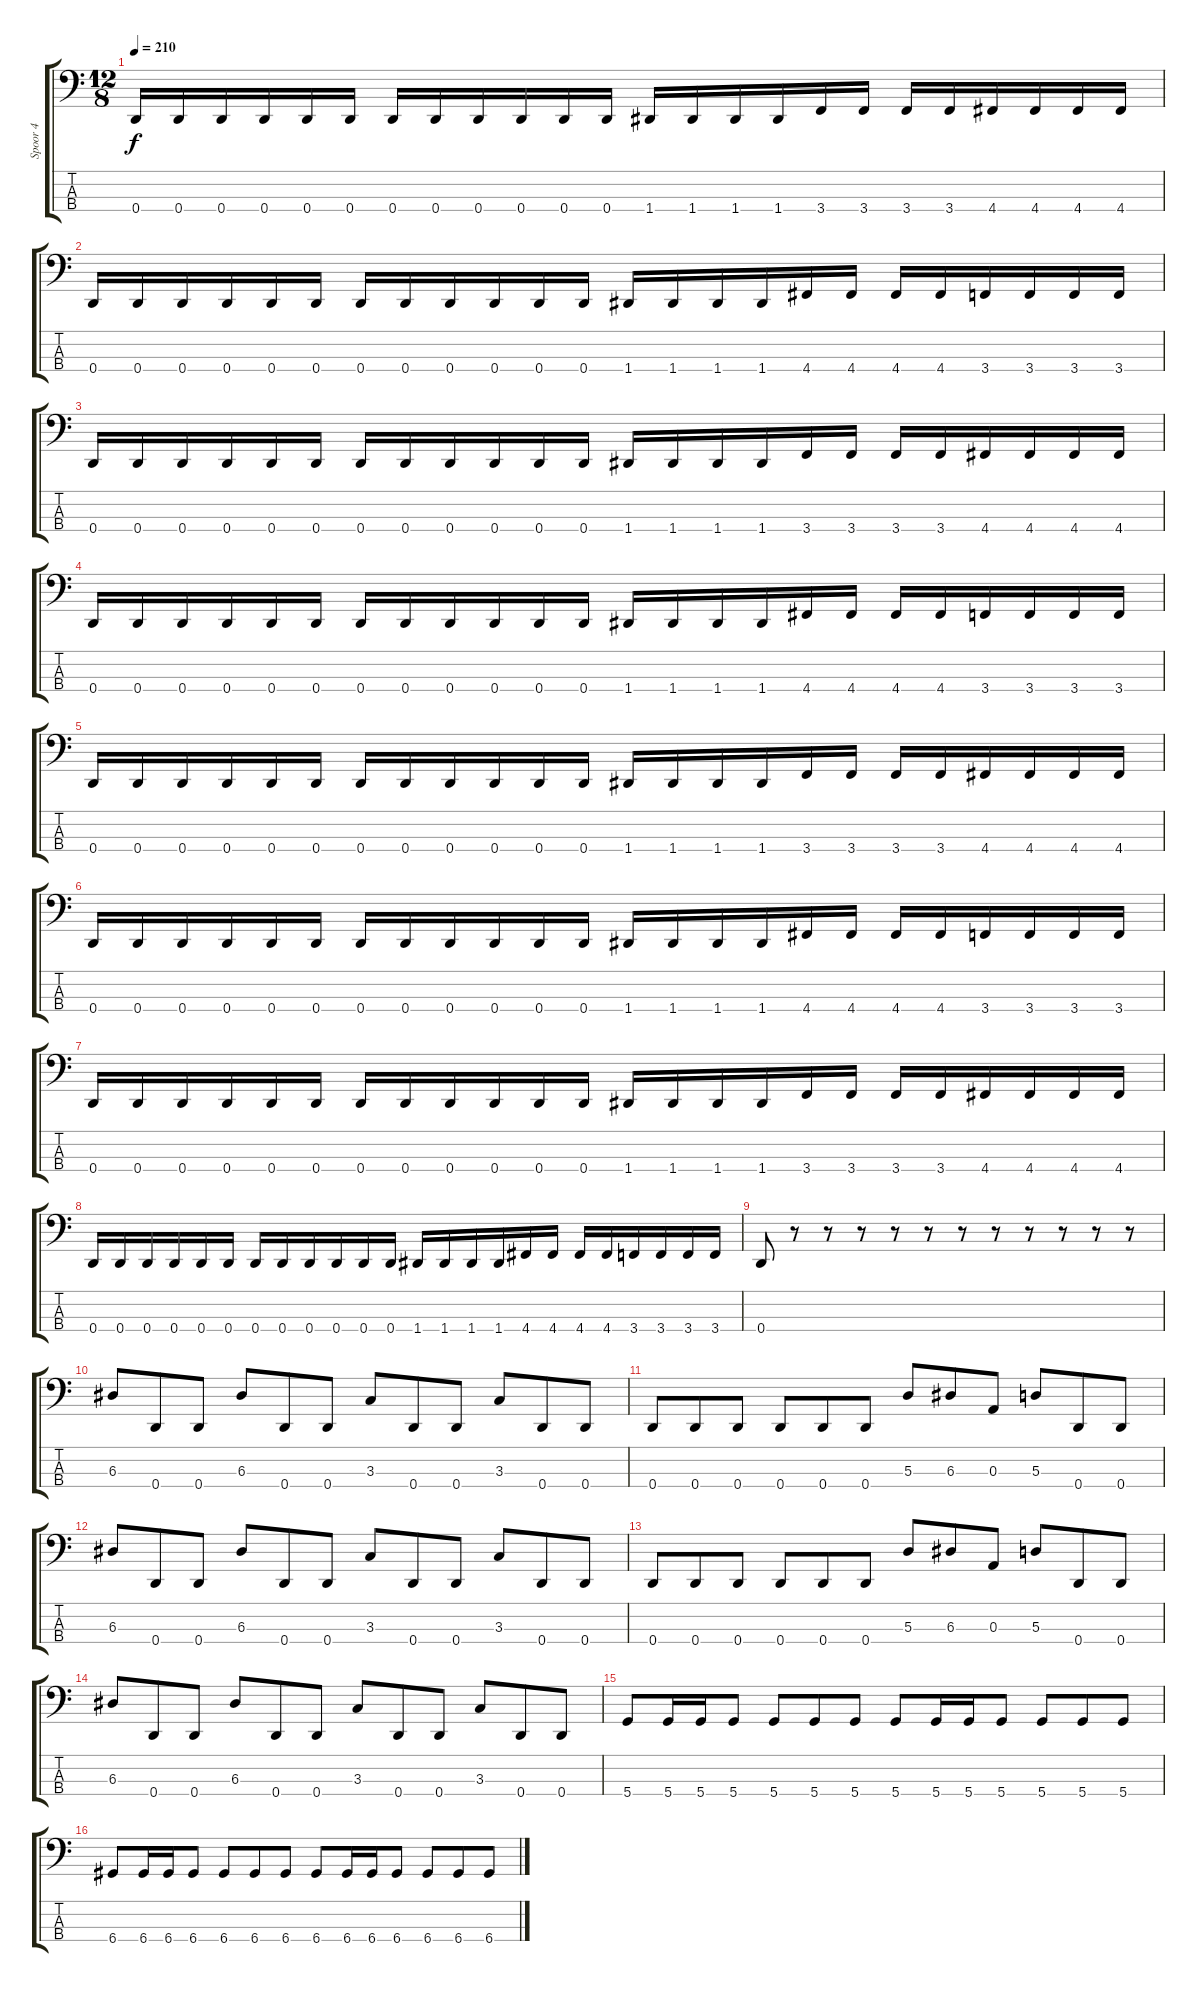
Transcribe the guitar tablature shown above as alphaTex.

\track ("Spoor 4" "Spoor 4") {instrument electricbasspick}
\staff {score tabs}
\tuning (G2 D2 A1 D1) {hide}
\ts (12 8)
\tempo 210
\clef f4
\ks c
0.4.16{dy f} 0.4.16 0.4.16 0.4.16 0.4.16 0.4.16 0.4.16 0.4.16 0.4.16 0.4.16 0.4.16 0.4.16 1.4.16 1.4.16 1.4.16 1.4.16 3.4.16 3.4.16 3.4.16 3.4.16 4.4.16 4.4.16 4.4.16 4.4.16 |
0.4.16 0.4.16 0.4.16 0.4.16 0.4.16 0.4.16 0.4.16 0.4.16 0.4.16 0.4.16 0.4.16 0.4.16 1.4.16 1.4.16 1.4.16 1.4.16 4.4.16 4.4.16 4.4.16 4.4.16 3.4.16 3.4.16 3.4.16 3.4.16 |
0.4.16 0.4.16 0.4.16 0.4.16 0.4.16 0.4.16 0.4.16 0.4.16 0.4.16 0.4.16 0.4.16 0.4.16 1.4.16 1.4.16 1.4.16 1.4.16 3.4.16 3.4.16 3.4.16 3.4.16 4.4.16 4.4.16 4.4.16 4.4.16 |
0.4.16 0.4.16 0.4.16 0.4.16 0.4.16 0.4.16 0.4.16 0.4.16 0.4.16 0.4.16 0.4.16 0.4.16 1.4.16 1.4.16 1.4.16 1.4.16 4.4.16 4.4.16 4.4.16 4.4.16 3.4.16 3.4.16 3.4.16 3.4.16 |
0.4.16 0.4.16 0.4.16 0.4.16 0.4.16 0.4.16 0.4.16 0.4.16 0.4.16 0.4.16 0.4.16 0.4.16 1.4.16 1.4.16 1.4.16 1.4.16 3.4.16 3.4.16 3.4.16 3.4.16 4.4.16 4.4.16 4.4.16 4.4.16 |
0.4.16 0.4.16 0.4.16 0.4.16 0.4.16 0.4.16 0.4.16 0.4.16 0.4.16 0.4.16 0.4.16 0.4.16 1.4.16 1.4.16 1.4.16 1.4.16 4.4.16 4.4.16 4.4.16 4.4.16 3.4.16 3.4.16 3.4.16 3.4.16 |
0.4.16 0.4.16 0.4.16 0.4.16 0.4.16 0.4.16 0.4.16 0.4.16 0.4.16 0.4.16 0.4.16 0.4.16 1.4.16 1.4.16 1.4.16 1.4.16 3.4.16 3.4.16 3.4.16 3.4.16 4.4.16 4.4.16 4.4.16 4.4.16 |
0.4.16 0.4.16 0.4.16 0.4.16 0.4.16 0.4.16 0.4.16 0.4.16 0.4.16 0.4.16 0.4.16 0.4.16 1.4.16 1.4.16 1.4.16 1.4.16 4.4.16 4.4.16 4.4.16 4.4.16 3.4.16 3.4.16 3.4.16 3.4.16 |
0.4.8 r.8 r.8 r.8 r.8 r.8 r.8 r.8 r.8 r.8 r.8 r.8 |
6.3.8 0.4.8 0.4.8 6.3.8 0.4.8 0.4.8 3.3.8 0.4.8 0.4.8 3.3.8 0.4.8 0.4.8 |
0.4.8 0.4.8 0.4.8 0.4.8 0.4.8 0.4.8 5.3.8 6.3.8 0.3.8 5.3.8 0.4.8 0.4.8 |
6.3.8 0.4.8 0.4.8 6.3.8 0.4.8 0.4.8 3.3.8 0.4.8 0.4.8 3.3.8 0.4.8 0.4.8 |
0.4.8 0.4.8 0.4.8 0.4.8 0.4.8 0.4.8 5.3.8 6.3.8 0.3.8 5.3.8 0.4.8 0.4.8 |
6.3.8 0.4.8 0.4.8 6.3.8 0.4.8 0.4.8 3.3.8 0.4.8 0.4.8 3.3.8 0.4.8 0.4.8 |
5.4.8 5.4.16 5.4.16 5.4.8 5.4.8 5.4.8 5.4.8 5.4.8 5.4.16 5.4.16 5.4.8 5.4.8 5.4.8 5.4.8 |
6.4.8 6.4.16 6.4.16 6.4.8 6.4.8 6.4.8 6.4.8 6.4.8 6.4.16 6.4.16 6.4.8 6.4.8 6.4.8 6.4.8
